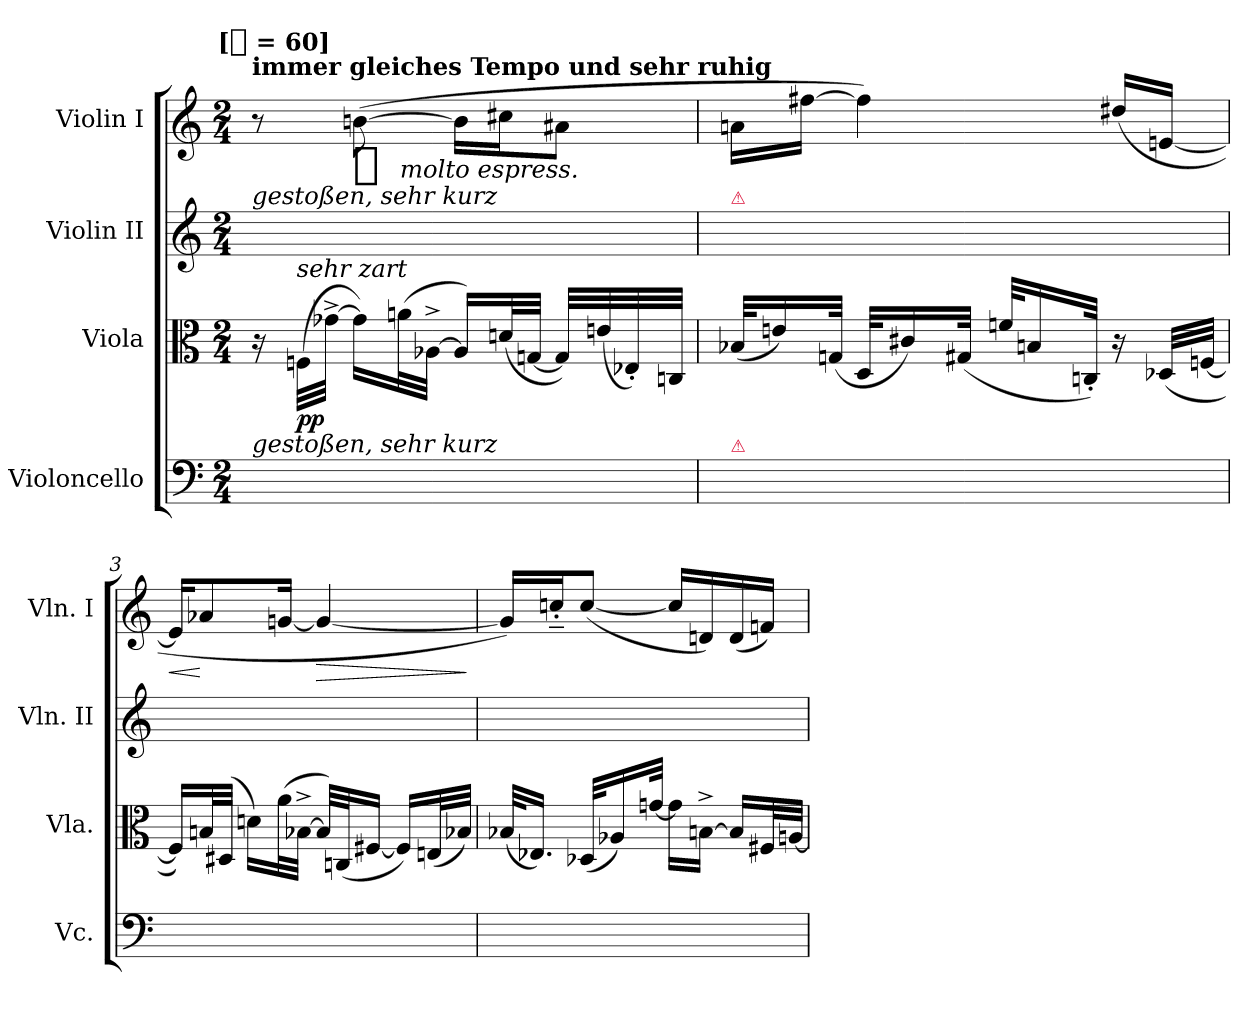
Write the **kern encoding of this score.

**kern	**kern	**dynam	**kern	**kern	**dynam
*part4	*part3	*part3	*part2	*part1	*part1
*staff4	*staff3	*staff3	*staff2	*staff1	*staff1
*I"Violoncello	*I"Viola	*	*I"Violin II	*I"Violin I	*
*I'Vc.	*I'Vla.	*	*I'Vln. II	*I'Vln. I	*
*clefF4	*clefC3	*	*clefG2	*clefG2	*
*k[]	*k[]	*	*k[]	*k[]	*
*C:	*C:	*	*C:	*C:	*
!!LO:TX:omd:t=[[8th] = 60]
*M2/4	*M2/4	*	*M2/4	*M2/4	*
*MM30	*MM30	*	*MM30	*MM30	*
=1	=1	=1	=1	=1	=1
!	!	!	!	!LO:TX:a:B:t=immer gleiches Tempo und sehr ruhig	!
!	!	!	!LO:TX:a:i:t=gestoßen, sehr kurz	!	!
!	!LO:TX:b:i:t=gestoßen, sehr kurz	!	!	!	!
16ryy	16r	.	16ryy	8r	.
!	!LO:TX:a:i:t=sehr zart	!	!	!	!
16ryy	(32FnLLL	pp	16ryy	.	.
.	[32g-X^JJJ	.	.	.	.
!	!	!	!	!	!LO:DY:t=%s molto espress.
16ryy	16g-LL])	.	16ryy	([8bn	pp
16ryy	(32anL	.	16ryy	.	.
.	[32A-X^JJJ	.	.	.	.
16ryy	16A-LL])	.	16ryy	16bLL]	.
16ryy	(32dnL	.	16ryy	16cc#XJ	.
.	[32GnJJJ	.	.	.	.
16ryy	32GLLL])	.	16ryy	8a#XJ	.
.	(32en	.	.	.	.
16ryy	32E-X')	.	16ryy	.	.
.	32CnJJJ	.	.	.	.
=2	=2	=2	=2	=2	=2
!	!	!	!LO:TX:a:color=crimson:t=⚠	!	!
!LO:TX:a:color=crimson:t=⚠	!	!	!	!	!
16ryy	(32B-XKLL	.	16ryy	16anLL	.
.	16en)	.	.	.	.
16ryy	.	.	16ryy	[16ff#XJJ	.
.	(32GnJJk	.	.	.	.
16ryy	32DKLL	.	16ryy	4ff#])	.
.	16c#X)	.	.	.	.
16ryy	.	.	16ryy	.	.
.	(32G#XJJk	.	.	.	.
16ryy	32fnKLL	.	16ryy	.	.
.	16Bn	.	.	.	.
16ryy	.	.	16ryy	.	.
.	32Cn'JJk)	.	.	.	.
16ryy	16r	.	16ryy	(16dd#XLL	.
16ryy	(32D-XLLL	.	16ryy	[16enJJ	.
.	[32FnJJJ	.	.	.	.
=3	=3	=3	=3	=3	=3
!	!	!	!	!	!LO:HP:b
16ryy	16FLL])	.	16ryy	16eKL]	<
16ryy	32BnL	.	16ryy	8a-X	[
.	(32D#XJJJ	.	.	.	.
16ryy	16dnLL)	.	16ryy	.	.
16ryy	(32aL	.	16ryy	[16gnJk	.
.	[32B-X^JJJ	.	.	.	.
!	!	!	!	!	!LO:HP:b
16ryy	32B-LLL])	.	16ryy	4g_	>
.	(32CnJ	.	.	.	.
16ryy	[16F#XJJ	.	16ryy	.	.
16ryy	16F#LL])	.	16ryy	.	.
16ryy	(32EnL	.	16ryy	.	.
.	32B-XJJJ)	.	.	.	.
.	.	.	.	.	]
=4	=4	=4	=4	=4	=4
16ryy	(32B-XKLL	.	16ryy	16gLL])	.
.	16.E-XJJ)	.	.	.	.
16ryy	.	.	16ryy	16ccn'~/J	.
16ryy	(32D-XKLL	.	16ryy	([8ccJ	.
.	16A-X)	.	.	.	.
16ryy	.	.	16ryy	.	.
.	[32gnJJk	.	.	.	.
16ryy	16gLL]	.	16ryy	16ccLL]	.
16ryy	[16Bn^JJ	.	16ryy	16dn)	.
16ryy	16BLL]	.	16ryy	(16d	.
16ryy	32F#XL	.	16ryy	16fnJJ)	.
.	[32AnJJJ	.	.	.	.
=	=	=	=	=	=
*-	*-	*-	*-	*-	*-
